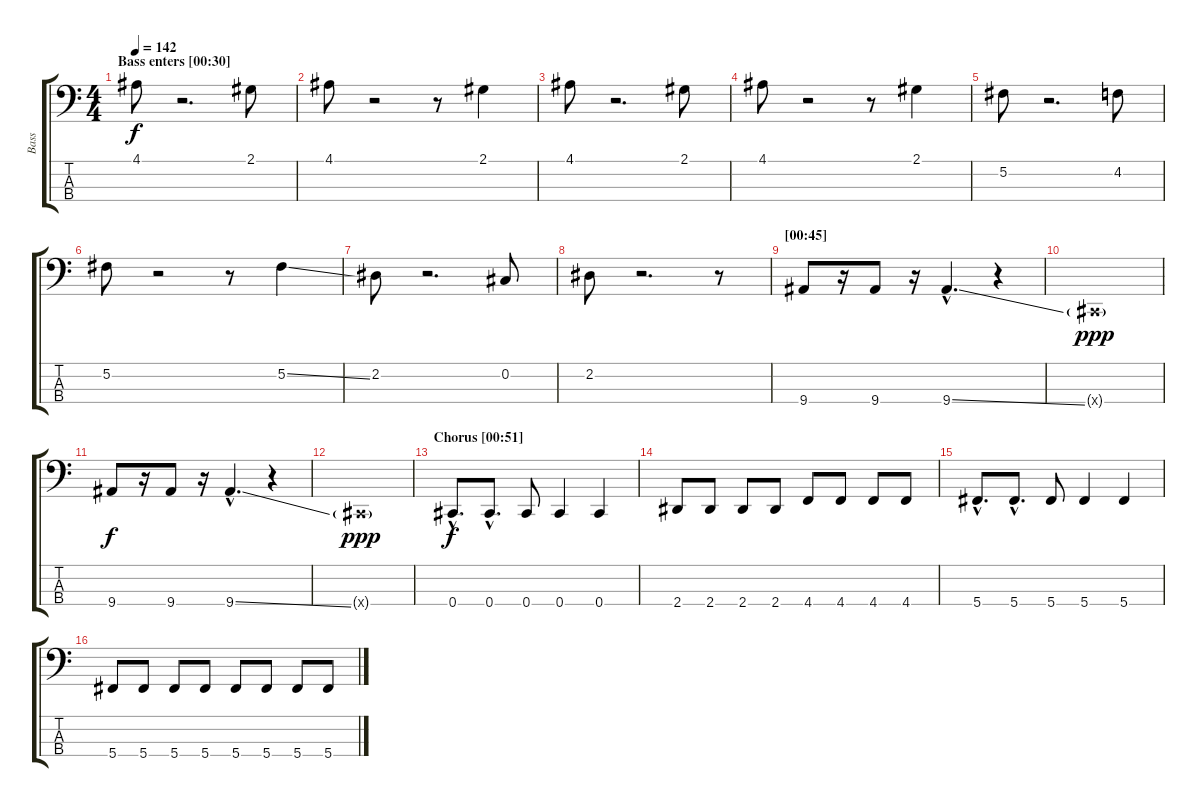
\track ("Bass" "Bass") {instrument electricbasspick}
\staff {score tabs}
\tuning (Gb2 Db2 Ab1 Db1) {hide}
\ts (4 4)
\section ("" "Bass enters [00:30]")
\tempo 142
\clef f4
\ks c
4.1.8{dy f} r.2{d} 2.1.8 |
4.1.8 r.2 r.8 2.1.4 |
4.1.8 r.2{d} 2.1.8 |
4.1.8 r.2 r.8 2.1.4 |
5.2.8 r.2{d} 4.2.8 |
5.2.8 r.2 r.8 5.2{ss}.4 |
2.2.8 r.2{d} 0.2.8 |
2.2.8 r.2{d} r.8 |
\section ("" "[00:45]")
9.4.8 r.16 9.4.8 r.16 9.4{ss hac}.4{d} r.4 |
0.4{g x}.1{dy ppp} |
9.4.8{dy f} r.16 9.4.8 r.16 9.4{ss hac}.4{d} r.4 |
0.4{g x}.1{dy ppp} |
\section ("" "Chorus [00:51]")
0.4{hac}.8{d dy f} 0.4{hac}.8{d} 0.4.8 0.4.4 0.4.4 |
2.4.8 2.4.8 2.4.8 2.4.8 4.4.8 4.4.8 4.4.8 4.4.8 |
5.4{hac}.8{d} 5.4{hac}.8{d} 5.4.8 5.4.4 5.4.4 |
5.4.8 5.4.8 5.4.8 5.4.8 5.4.8 5.4.8 5.4.8 5.4.8
